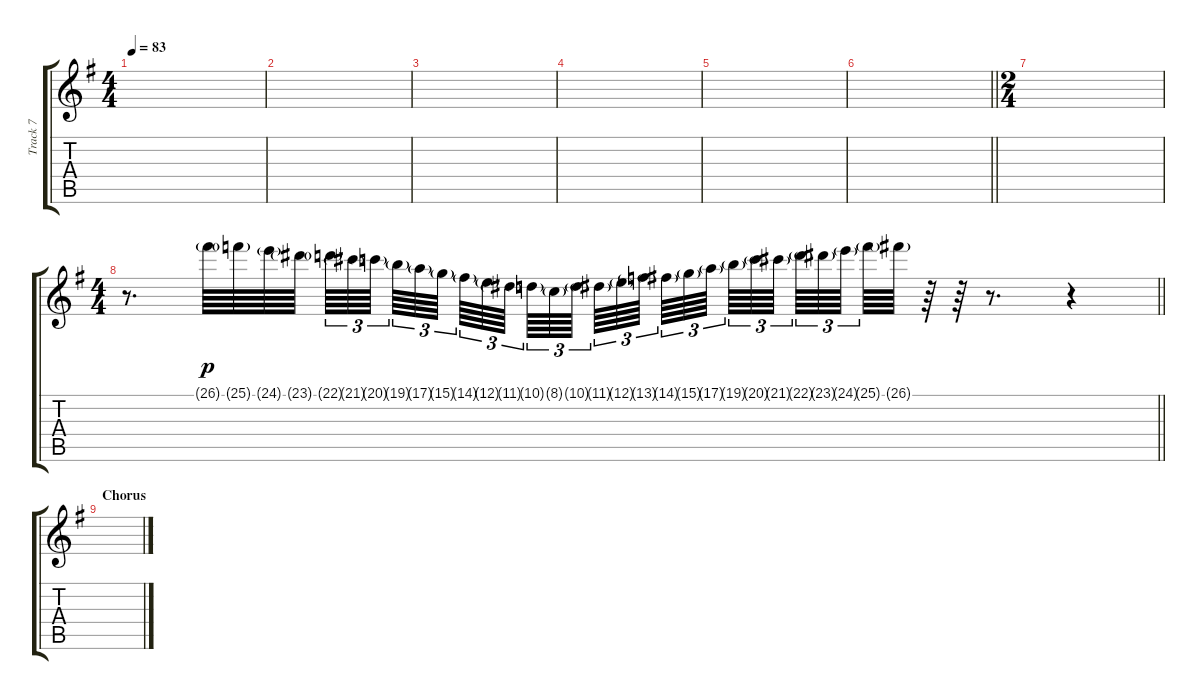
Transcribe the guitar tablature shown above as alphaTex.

\track ("Track 7" "Track 7") {instrument pad1newage}
\staff {score tabs}
\tuning (E4 B3 G3 D3 A2 E2) {hide}
\ts (4 4)
\tempo 83
\clef g2
\ks g
|
|
|
|
|
\barLineRight lightlight
|
\ts (2 4)
|
\ts (4 4)
\barLineRight lightlight
r.8{d} 26.1{g}.64{dy p} 25.1{g}.64 24.1{g}.64 23.1{g}.64 22.1{g}.64{tu (3 2)} 21.1{g}.64{tu (3 2)} 20.1{g}.64{tu (3 2) beam splitsecondary} 19.1{g}.64{tu (3 2)} 17.1{g}.64{tu (3 2)} 15.1{g}.64{tu (3 2) beam splitsecondary} 14.1{g}.64{tu (3 2)} 12.1{g}.64{tu (3 2)} 11.1{g}.64{tu (3 2) beam splitsecondary} 10.1{g}.64{tu (3 2)} 8.1{g}.64{tu (3 2)} 10.1{g}.64{tu (3 2) beam splitsecondary} 11.1{g}.64{tu (3 2)} 12.1{g}.64{tu (3 2)} 13.1{g}.64{tu (3 2) beam splitsecondary} 14.1{g}.64{tu (3 2)} 15.1{g}.64{tu (3 2)} 17.1{g}.64{tu (3 2) beam splitsecondary} 19.1{g}.64{tu (3 2)} 20.1{g}.64{tu (3 2)} 21.1{g}.64{tu (3 2) beam splitsecondary} 22.1{g}.64{tu (3 2)} 23.1{g}.64{tu (3 2)} 24.1{g}.64{tu (3 2)} 25.1{g}.64 26.1{g}.64 r.64 r.64 r.8{d} r.4 |
\section ("" "Chorus")
